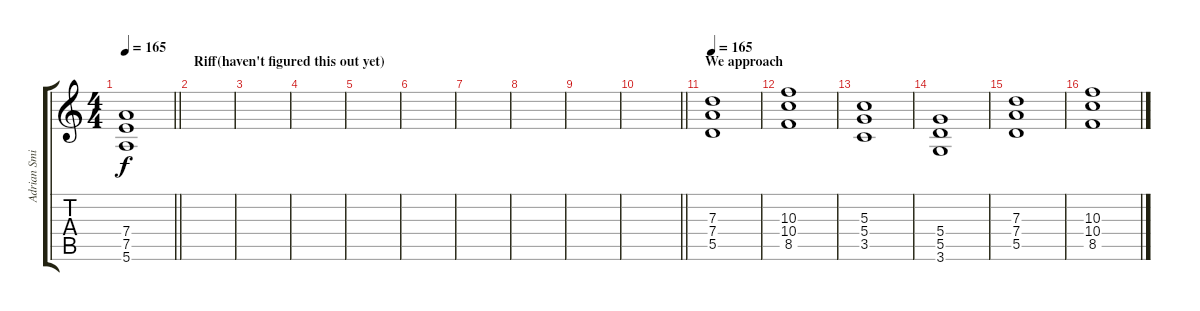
\track ("Adrian Smith" "Adrian Smi") {instrument acousticguitarsteel}
\staff {score tabs}
\tuning (E4 B3 G3 D3 A2 E2) {hide}
\ts (4 4)
\tempo 165
\clef g2
\barLineRight lightlight
\ks c
(7.4 7.5 5.6).1{dy f} |
\section ("" "Riff(haven't figured this out yet)")
|
|
|
|
|
|
|
|
\barLineRight lightlight
|
\section ("" "We approach")
\tempo 165
(7.3 7.4 5.5).1 |
(10.3 10.4 8.5).1 |
(5.3 5.4 3.5).1 |
(5.4 5.5 3.6).1 |
(7.3 7.4 5.5).1 |
(10.3 10.4 8.5).1
